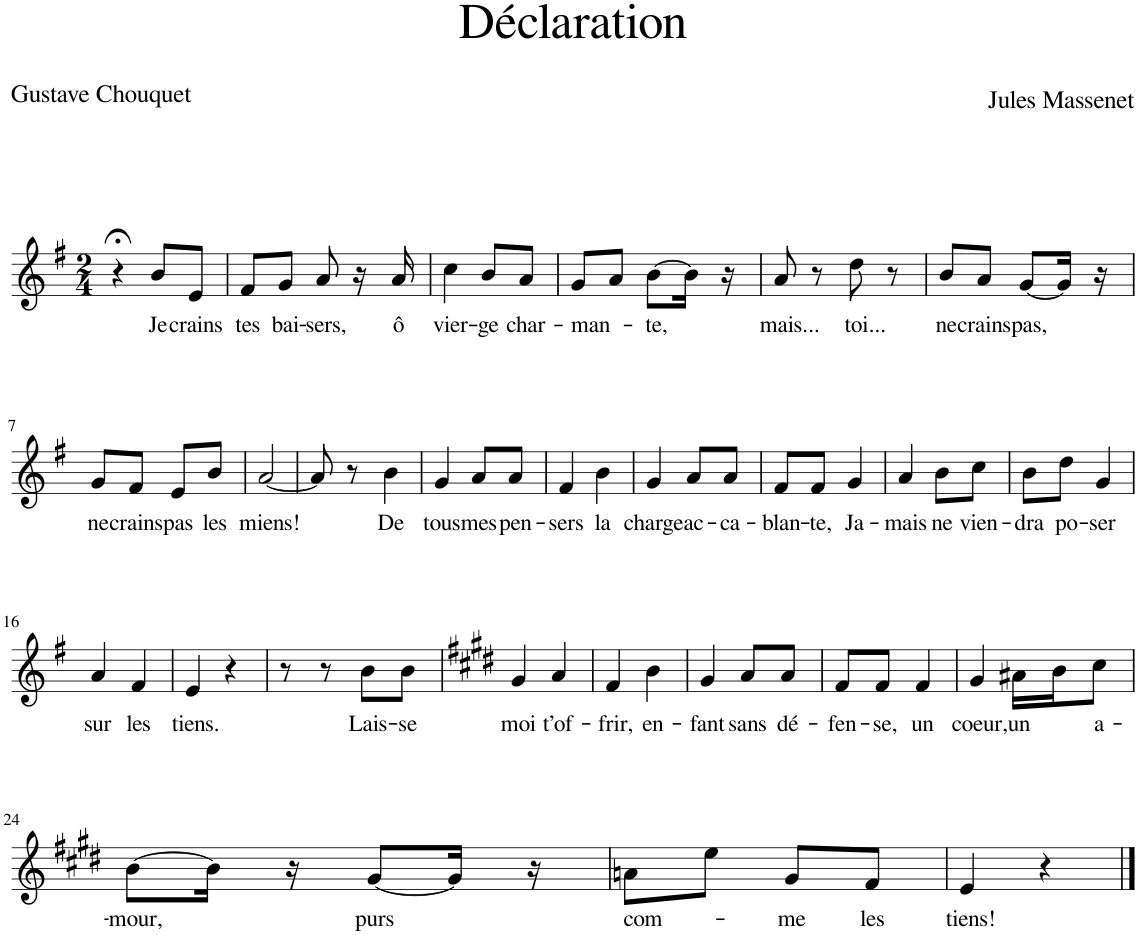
**kern	**text
*part1	*part1
*staff1	*staff1
*I"Piano	*
*I'Pno	*
*clefG2	*
*k[f#]	*
*M2/4	*
=1	=1
4r;<	.
!	!LO:LY:b
8b/L	Je
!	!LO:LY:b
8e/J	crains
=2	=2
!	!LO:LY:b
8f#/L	tes
!	!LO:LY:b
8g/J	bai-
!	!LO:LY:b
8a/	-sers,
16r	.
!	!LO:LY:b
16a/	ô
=3	=3
!	!LO:LY:b
4cc\	vier-
!	!LO:LY:b
8b/L	-ge
!	!LO:LY:b
8a/J	char-
=4	=4
!	!LO:LY:b
8g/L	-man-
8a/J	.
!	!LO:LY:b
[8b\L	-te,
16b\Jk]	.
16r	.
=5	=5
!	!LO:LY:b
8a/	mais...
8r	.
!	!LO:LY:b
8dd\	toi...
8r	.
=6	=6
!	!LO:LY:b
8b/L	ne
!	!LO:LY:b
8a/J	crains
!	!LO:LY:b
[8g/L	pas,
16g/Jk]	.
16r	.
!!LO:LB:g=z
=7	=7
!	!LO:LY:b
8g/L	ne
!	!LO:LY:b
8f#/J	crains
!	!LO:LY:b
8e/L	pas
!	!LO:LY:b
8b/J	les
=8	=8
!	!LO:LY:b
[2a/	miens!
=9	=9
8a/]	.
8r	.
!	!LO:LY:b
4b\	De
=10	=10
!	!LO:LY:b
4g/	tous
!	!LO:LY:b
8a/L	mes
!	!LO:LY:b
8a/J	pen-
=11	=11
!	!LO:LY:b
4f#/	-sers
!	!LO:LY:b
4b\	la
=12	=12
!	!LO:LY:b
4g/	charge
!	!LO:LY:b
8a/L	ac-
!	!LO:LY:b
8a/J	-ca-
=13	=13
!	!LO:LY:b
8f#/L	-blan-
!	!LO:LY:b
8f#/J	-te,
!	!LO:LY:b
4g/	Ja-
=14	=14
!	!LO:LY:b
4a/	-mais
!	!LO:LY:b
8b\L	ne
!	!LO:LY:b
8cc\J	vien-
=15	=15
!	!LO:LY:b
8b\L	-dra
!	!LO:LY:b
8dd\J	po-
!	!LO:LY:b
4g/	-ser
!!LO:LB:g=z
=16	=16
!	!LO:LY:b
4a/	sur
!	!LO:LY:b
4f#/	les
=17	=17
!	!LO:LY:b
4e/	tiens.
4r	.
=18	=18
8r	.
8r	.
!	!LO:LY:b
8b\L	Lais-
!	!LO:LY:b
8b\J	-se
=19	=19
*k[f#c#g#d#]	*
!	!LO:LY:b
4g#/	moi
!	!LO:LY:b
4a/	t’of-
=20	=20
!	!LO:LY:b
4f#/	-frir,
!	!LO:LY:b
4b\	en-
=21	=21
!	!LO:LY:b
4g#/	-fant
!	!LO:LY:b
8a/L	sans
!	!LO:LY:b
8a/J	dé-
=22	=22
!	!LO:LY:b
8f#/L	-fen-
!	!LO:LY:b
8f#/J	-se,
!	!LO:LY:b
4f#/	un
=23	=23
!	!LO:LY:b
4g#/	coeur,
!	!LO:LY:b
16a#X\LL	un
16b\J	.
!	!LO:LY:b
8cc#\J	a-
!!LO:LB:g=z
=24	=24
!	!LO:LY:b
[8b\L	-mour,
16b\Jk]	.
16r	.
!	!LO:LY:b
[8g#/L	purs
16g#/Jk]	.
16r	.
=25	=25
!	!LO:LY:b
8an\L	com-
8ee\J	.
!	!LO:LY:b
8g#/L	-me
!	!LO:LY:b
8f#/J	les
=26	=26
!	!LO:LY:b
4e/	tiens!
4r	.
==	==
*-	*-
